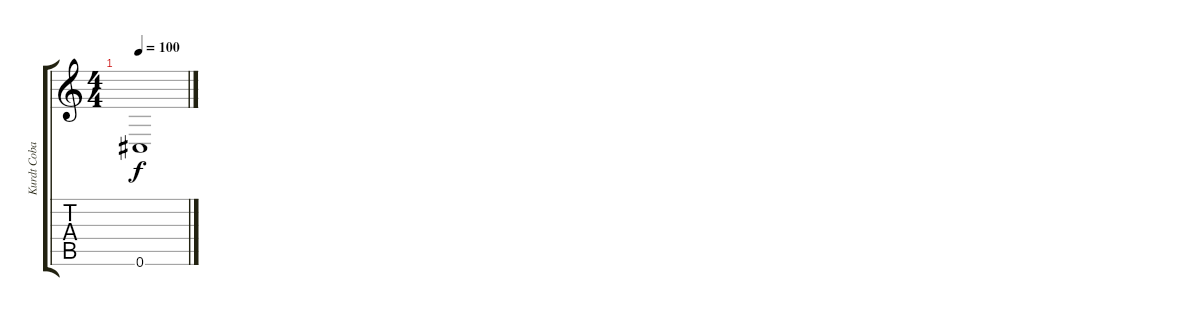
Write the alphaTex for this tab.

\track ("Kurdt Cobain" "Kurdt Coba") {instrument electricguitarclean}
\staff {score tabs}
\tuning (Eb4 Bb3 Gb3 Db3 Ab2 Db2) {hide}
\ts (4 4)
\tempo 100
\clef g2
\ks c
0.6.1{dy f}
